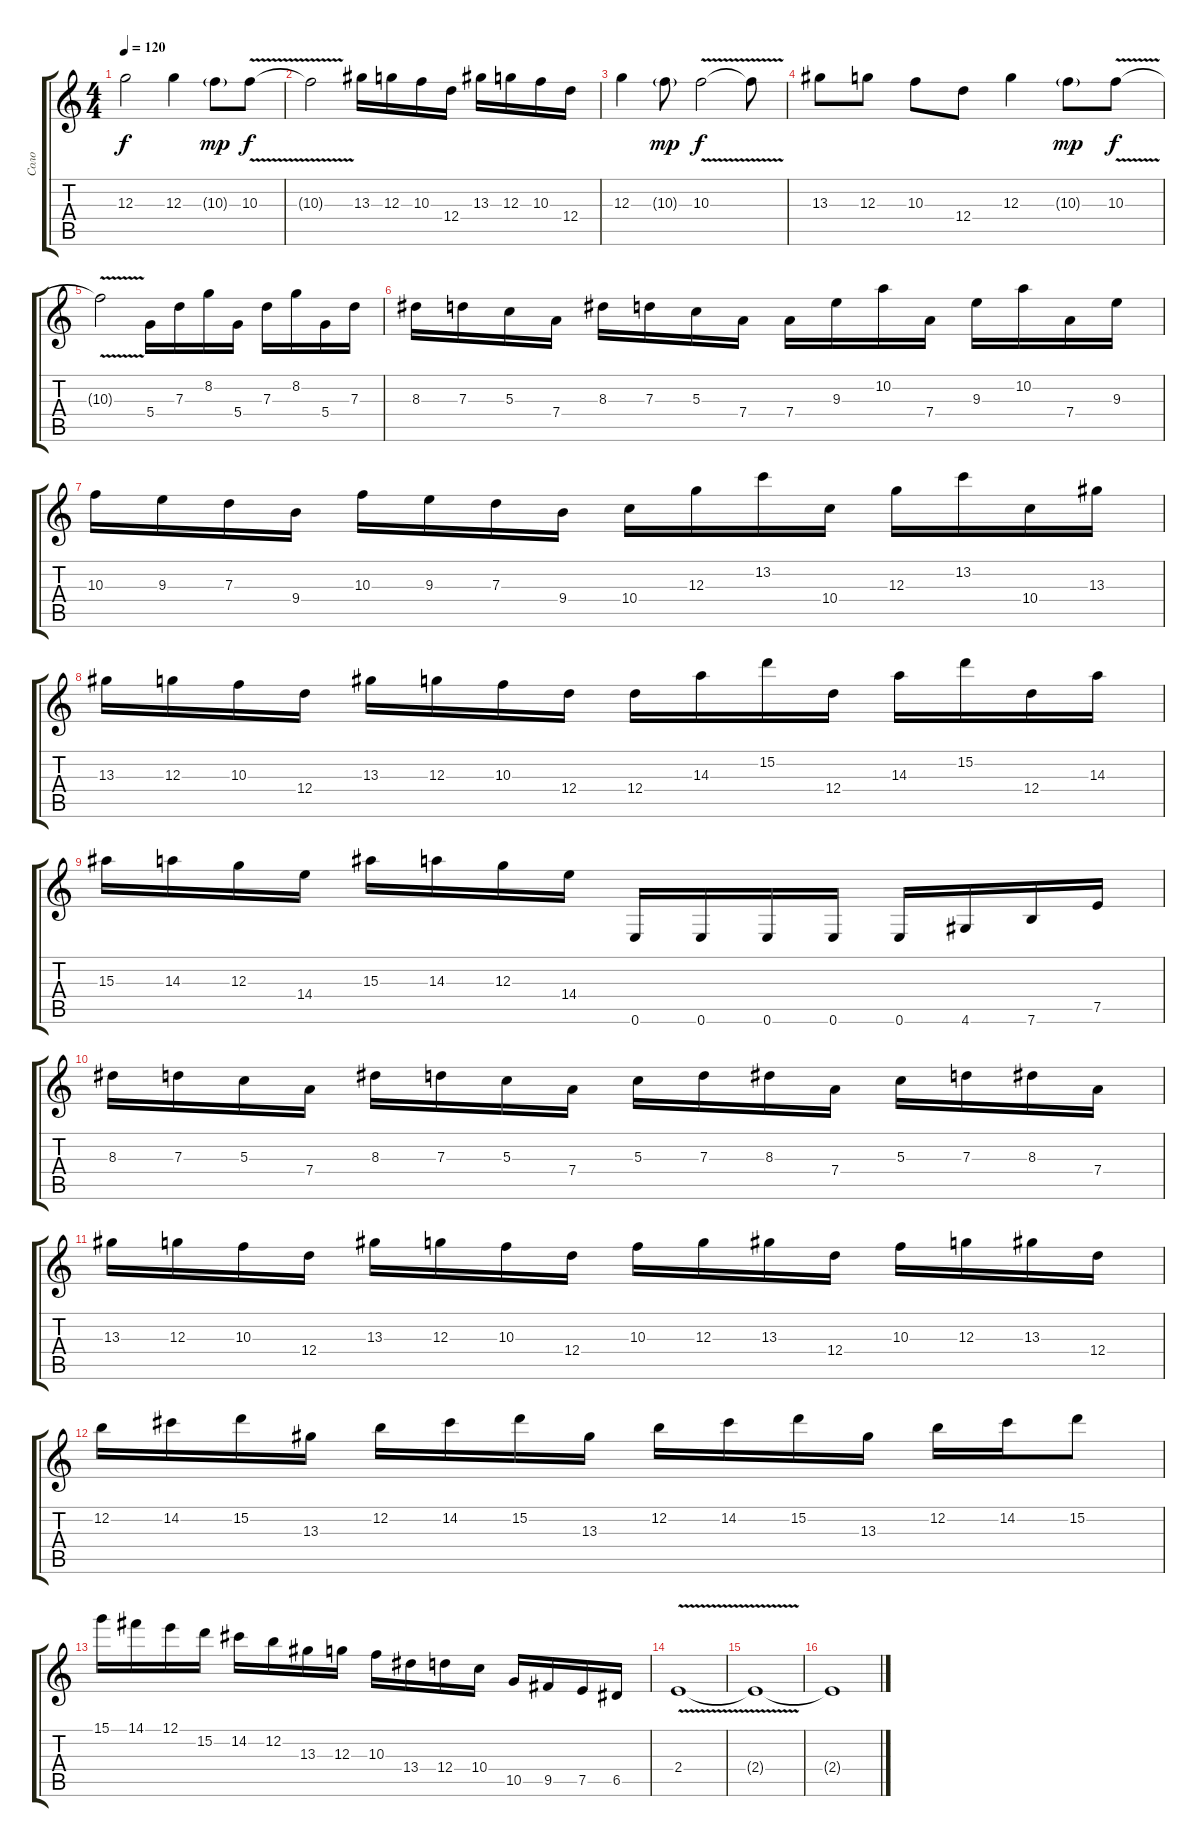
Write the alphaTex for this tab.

\track ("Соло" "Соло") {instrument overdrivenguitar}
\staff {score tabs}
\tuning (E4 B3 G3 D3 A2 E2) {hide}
\ts (4 4)
\tempo 120
\clef g2
\ks c
12.3{t}.2{dy f} 12.3.4 10.3{g}.8{dy mp} 10.3{v}.8{dy f} |
10.3{t}.2 13.3.16 12.3.16 10.3.16 12.4.16 13.3.16 12.3.16 10.3.16 12.4.16 |
12.3.4 10.3{g}.8{dy mp} 10.3{v}.2{dy f} 10.3{t}.8 |
13.3.8 12.3.8 10.3.8 12.4.8 12.3.4 10.3{g}.8{dy mp} 10.3{v}.8{dy f} |
10.3{t}.2 5.4.16 7.3.16 8.2.16 5.4.16 7.3.16 8.2.16 5.4.16 7.3.16 |
8.3.16 7.3.16 5.3.16 7.4.16 8.3.16 7.3.16 5.3.16 7.4.16 7.4.16 9.3.16 10.2.16 7.4.16 9.3.16 10.2.16 7.4.16 9.3.16 |
10.3.16 9.3.16 7.3.16 9.4.16 10.3.16 9.3.16 7.3.16 9.4.16 10.4.16 12.3.16 13.2.16 10.4.16 12.3.16 13.2.16 10.4.16 13.3.16 |
13.3.16 12.3.16 10.3.16 12.4.16 13.3.16 12.3.16 10.3.16 12.4.16 12.4.16 14.3.16 15.2.16 12.4.16 14.3.16 15.2.16 12.4.16 14.3.16 |
15.3.16 14.3.16 12.3.16 14.4.16 15.3.16 14.3.16 12.3.16 14.4.16 0.6.16 0.6.16 0.6.16 0.6.16 0.6.16 4.6.16 7.6.16 7.5.16 |
8.3.16 7.3.16 5.3.16 7.4.16 8.3.16 7.3.16 5.3.16 7.4.16 5.3.16 7.3.16 8.3.16 7.4.16 5.3.16 7.3.16 8.3.16 7.4.16 |
13.3.16 12.3.16 10.3.16 12.4.16 13.3.16 12.3.16 10.3.16 12.4.16 10.3.16 12.3.16 13.3.16 12.4.16 10.3.16 12.3.16 13.3.16 12.4.16 |
12.2.16 14.2.16 15.2.16 13.3.16 12.2.16 14.2.16 15.2.16 13.3.16 12.2.16 14.2.16 15.2.16 13.3.16 12.2.16 14.2.16 15.2.8 |
15.1.16 14.1.16 12.1.16 15.2.16 14.2.16 12.2.16 13.3.16 12.3.16 10.3.16 13.4.16 12.4.16 10.4.16 10.5.16 9.5.16 7.5.16 6.5.16 |
2.4{v}.1 |
2.4{t}.1 |
2.4{t}.1
